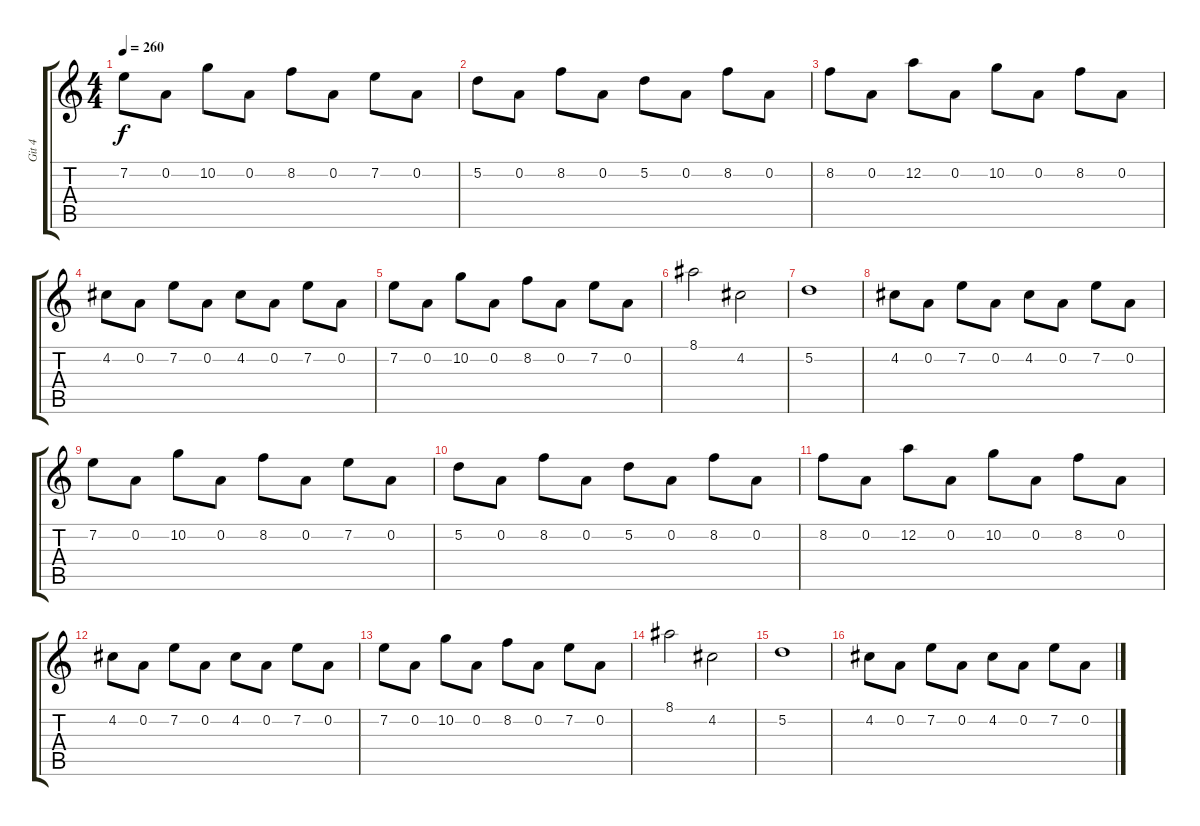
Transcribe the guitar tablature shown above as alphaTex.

\track ("Git 4" "Git 4") {instrument overdrivenguitar}
\staff {score tabs}
\tuning (D4 A3 F3 C3 G2 D2) {hide}
\ts (4 4)
\tempo 260
\clef g2
\ks c
7.2.8{dy f} 0.2.8 10.2.8 0.2.8 8.2.8 0.2.8 7.2.8 0.2.8 |
5.2.8 0.2.8 8.2.8 0.2.8 5.2.8 0.2.8 8.2.8 0.2.8 |
8.2.8 0.2.8 12.2.8 0.2.8 10.2.8 0.2.8 8.2.8 0.2.8 |
4.2.8 0.2.8 7.2.8 0.2.8 4.2.8 0.2.8 7.2.8 0.2.8 |
7.2.8 0.2.8 10.2.8 0.2.8 8.2.8 0.2.8 7.2.8 0.2.8 |
8.1.2 4.2.2 |
5.2.1 |
4.2.8 0.2.8 7.2.8 0.2.8 4.2.8 0.2.8 7.2.8 0.2.8 |
7.2.8 0.2.8 10.2.8 0.2.8 8.2.8 0.2.8 7.2.8 0.2.8 |
5.2.8 0.2.8 8.2.8 0.2.8 5.2.8 0.2.8 8.2.8 0.2.8 |
8.2.8 0.2.8 12.2.8 0.2.8 10.2.8 0.2.8 8.2.8 0.2.8 |
4.2.8 0.2.8 7.2.8 0.2.8 4.2.8 0.2.8 7.2.8 0.2.8 |
7.2.8 0.2.8 10.2.8 0.2.8 8.2.8 0.2.8 7.2.8 0.2.8 |
8.1.2 4.2.2 |
5.2.1 |
4.2.8 0.2.8 7.2.8 0.2.8 4.2.8 0.2.8 7.2.8 0.2.8
